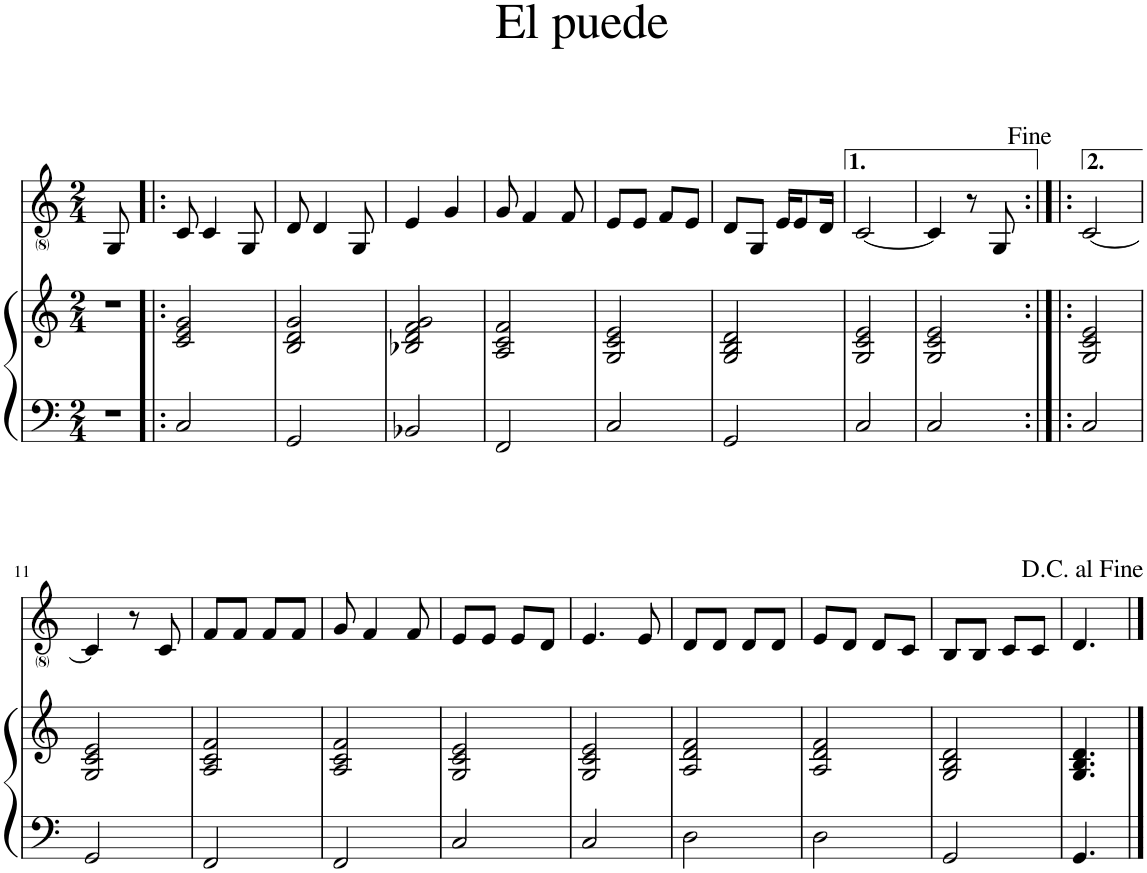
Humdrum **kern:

**kern	**kern	**kern
*part2	*part2	*part1
*staff3	*staff2	*staff1
*I"Piano	*	*I"Voice
*I'Pno	*	*
*clefF4	*clefG2	*clefG2
*k[]	*k[]	*k[]
*M2/4	*M2/4	*M2/4
=1	=1	=1
8r	2r	8G/
4.ryy	.	4.ryy
=2!|:	=2!|:	=2!|:
2C/	2c/ 2e/ 2g/	8c/
.	.	4c/
.	.	8G/
=3	=3	=3
2GG/	2B/ 2d/ 2g/	8d/
.	.	4d/
.	.	8G/
=4	=4	=4
2BB-X/	2B-X/ 2d/ 2f/ 2g/	4e/
.	.	4g/
=5	=5	=5
2FF/	2A/ 2c/ 2f/	8g/
.	.	4f/
.	.	8f/
=6	=6	=6
2C/	2G/ 2c/ 2e/	8e/L
.	.	8e/J
.	.	8f/L
.	.	8e/J
=7	=7	=7
2GG/	2G/ 2B/ 2d/	8d/L
.	.	8G/J
.	.	16e/KL
.	.	8e/
.	.	16d/Jk
=8	=8	=8
2C/	2G/ 2c/ 2e/	[2c/
=9	=9	=9
2C/	2G/ 2c/ 2e/	4c/]
.	.	8r
.	.	8G/
=10:|!|:	=10:|!|:	=10:|!|:
2C/	2G/ 2c/ 2e/	[2c/
!!LO:LB:g=z
=11	=11	=11
2GG/	2G/ 2c/ 2e/	4c/]
.	.	8r
.	.	8c/
=12	=12	=12
2FF/	2A/ 2c/ 2f/	8f/L
.	.	8f/J
.	.	8f/L
.	.	8f/J
=13	=13	=13
2FF/	2A/ 2c/ 2f/	8g/
.	.	4f/
.	.	8f/
=14	=14	=14
2C/	2G/ 2c/ 2e/	8e/L
.	.	8e/J
.	.	8e/L
.	.	8d/J
=15	=15	=15
2C/	2G/ 2c/ 2e/	4.e/
.	.	8e/
=16	=16	=16
2D\	2A/ 2d/ 2f/	8d/L
.	.	8d/J
.	.	8d/L
.	.	8d/J
=17	=17	=17
2D\	2A/ 2d/ 2f/	8e/L
.	.	8d/J
.	.	8d/L
.	.	8c/J
=18	=18	=18
2GG/	2G/ 2B/ 2d/	8B/L
.	.	8B/J
.	.	8c/L
.	.	8c/J
=19	=19	=19
4.GG/	4.G/ 4.B/ 4.d/	4.d/
==	==	==
*-	*-	*-
